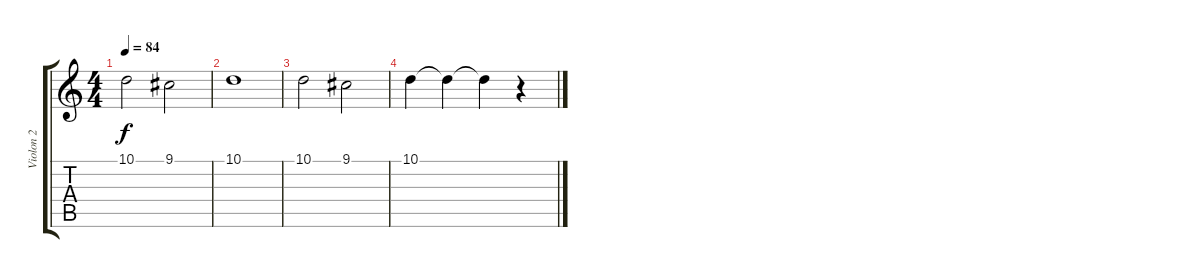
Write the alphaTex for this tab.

\track ("Violon 2" "Violon 2") {instrument violin}
\staff {score tabs}
\tuning (E4 B3 G3 D3 A2 E2) {hide}
\ts (4 4)
\tempo 84
\clef g2
\ks c
10.1.2{dy f} 9.1.2 |
10.1.1 |
10.1.2 9.1.2 |
10.1.4{volume 11} 10.1{t}.4{volume 9} 10.1{t}.4{volume 6} r.4{volume 13}
